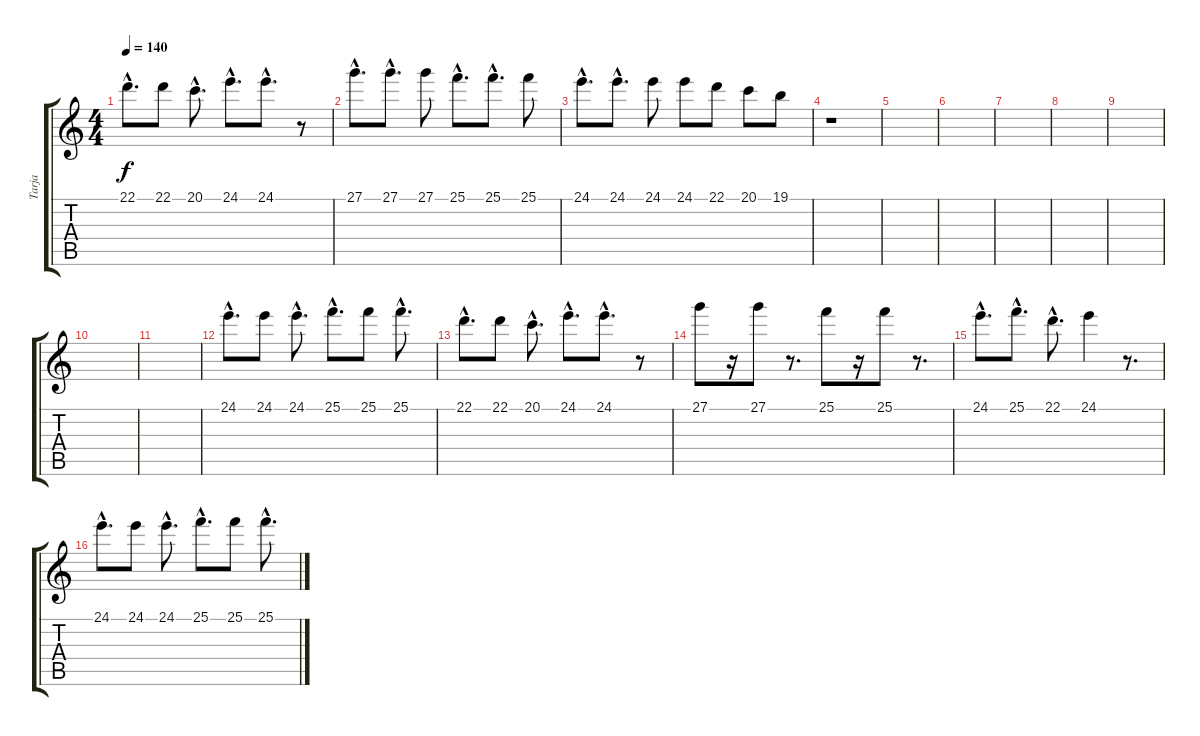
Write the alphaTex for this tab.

\track ("Tarja" "Tarja") {instrument lead6voice}
\staff {score tabs}
\tuning (E4 B3 G3 D3 A2 E2) {hide}
\ts (4 4)
\tempo 140
\clef g2
\ks c
22.1{hac}.8{d dy f} 22.1.8 20.1{hac}.8{d} 24.1{hac}.8{d} 24.1{hac}.8{d} r.8 |
27.1{hac}.8{d} 27.1{hac}.8{d} 27.1.8 25.1{hac}.8{d} 25.1{hac}.8{d} 25.1.8 |
24.1{hac}.8{d} 24.1{hac}.8{d} 24.1.8 24.1.8 22.1.8 20.1.8 19.1.8 |
r.1 |
|
|
|
|
|
|
|
24.1{hac}.8{d} 24.1.8 24.1{hac}.8{d} 25.1{hac}.8{d} 25.1.8 25.1{hac}.8{d} |
22.1{hac}.8{d} 22.1.8 20.1{hac}.8{d} 24.1{hac}.8{d} 24.1{hac}.8{d} r.8 |
27.1.8 r.16 27.1.8 r.8{d} 25.1.8 r.16 25.1.8 r.8{d} |
24.1{hac}.8{d} 25.1{hac}.8{d} 22.1{hac}.8{d} 24.1.4 r.8{d} |
24.1{hac}.8{d} 24.1.8 24.1{hac}.8{d} 25.1{hac}.8{d} 25.1.8 25.1{hac}.8{d}
